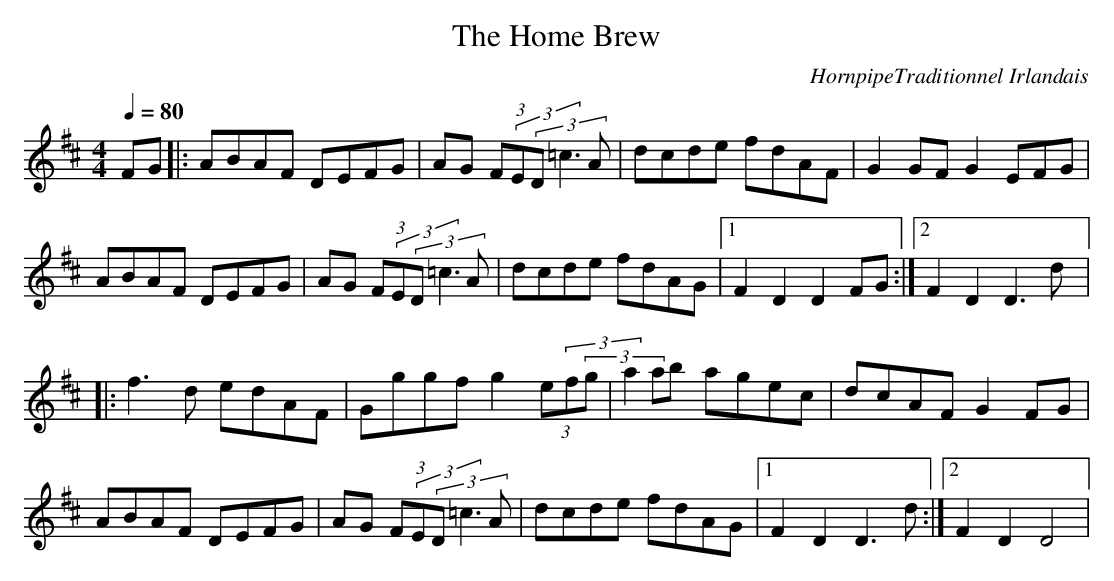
X:1     %Music
T:The Home Brew     %Tune name
C:HornpipeTraditionnel Irlandais     %Tune composer
Q:1/4=80     %Tempo
V:1     %
     %!STAVE 0 '' @
     %!INSTR 'Piano 1' 0 0 @
M:4/4     %Meter
L:1/8     %
K:D
FG |:ABAF DEFG |AG (3F(3E(3D =c3 A |dcde fdAF |G2 GF G2 (3E(3F(3G |
ABAF DEFG |AG (3F(3E(3D =c3 A |dcde fdAG |[1F2 D2 D2 FG :|[2F2 D2 D3 d |:
f3 d edAF |Gggf g2 (3e(3f(3g |a2 ab agec |dcAF G2 FG |
ABAF DEFG |AG (3F(3E(3D =c3 A |dcde fdAG |[1F2 D2 D3 d :|[2F2 D2 D4 |
     %End of file
